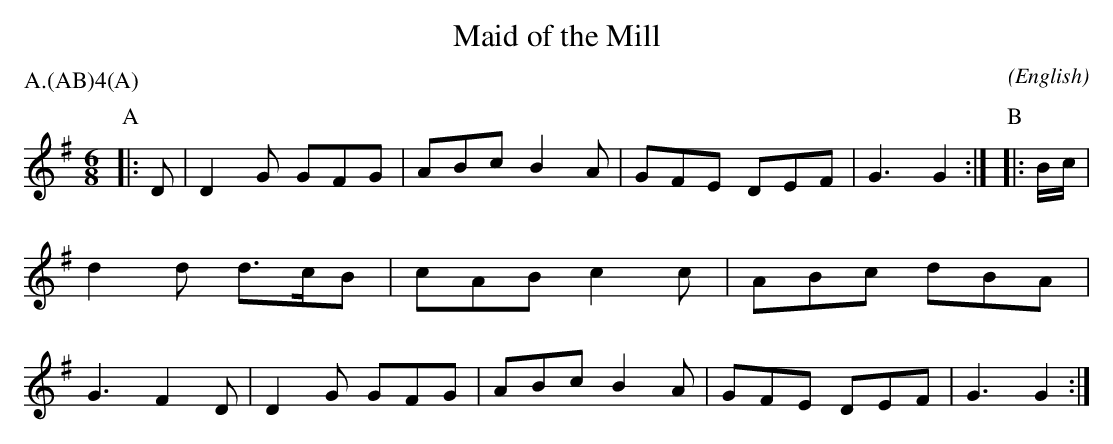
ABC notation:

X:1
T:Maid of the Mill
M:6/8
C:
O:English
P:A.(AB)4(A)
L:1/8
K:G
P:A
|:D|D2 G GFG|ABc B2 A|GFE DEF|G3  G2:|\
P:B
|:B/2c/2|d2 d d>cB|cAB c2 c|ABc dBA|G3  F2 \
D|D2 G GFG|ABc B2 A|GFE DEF|G3  G2:|
